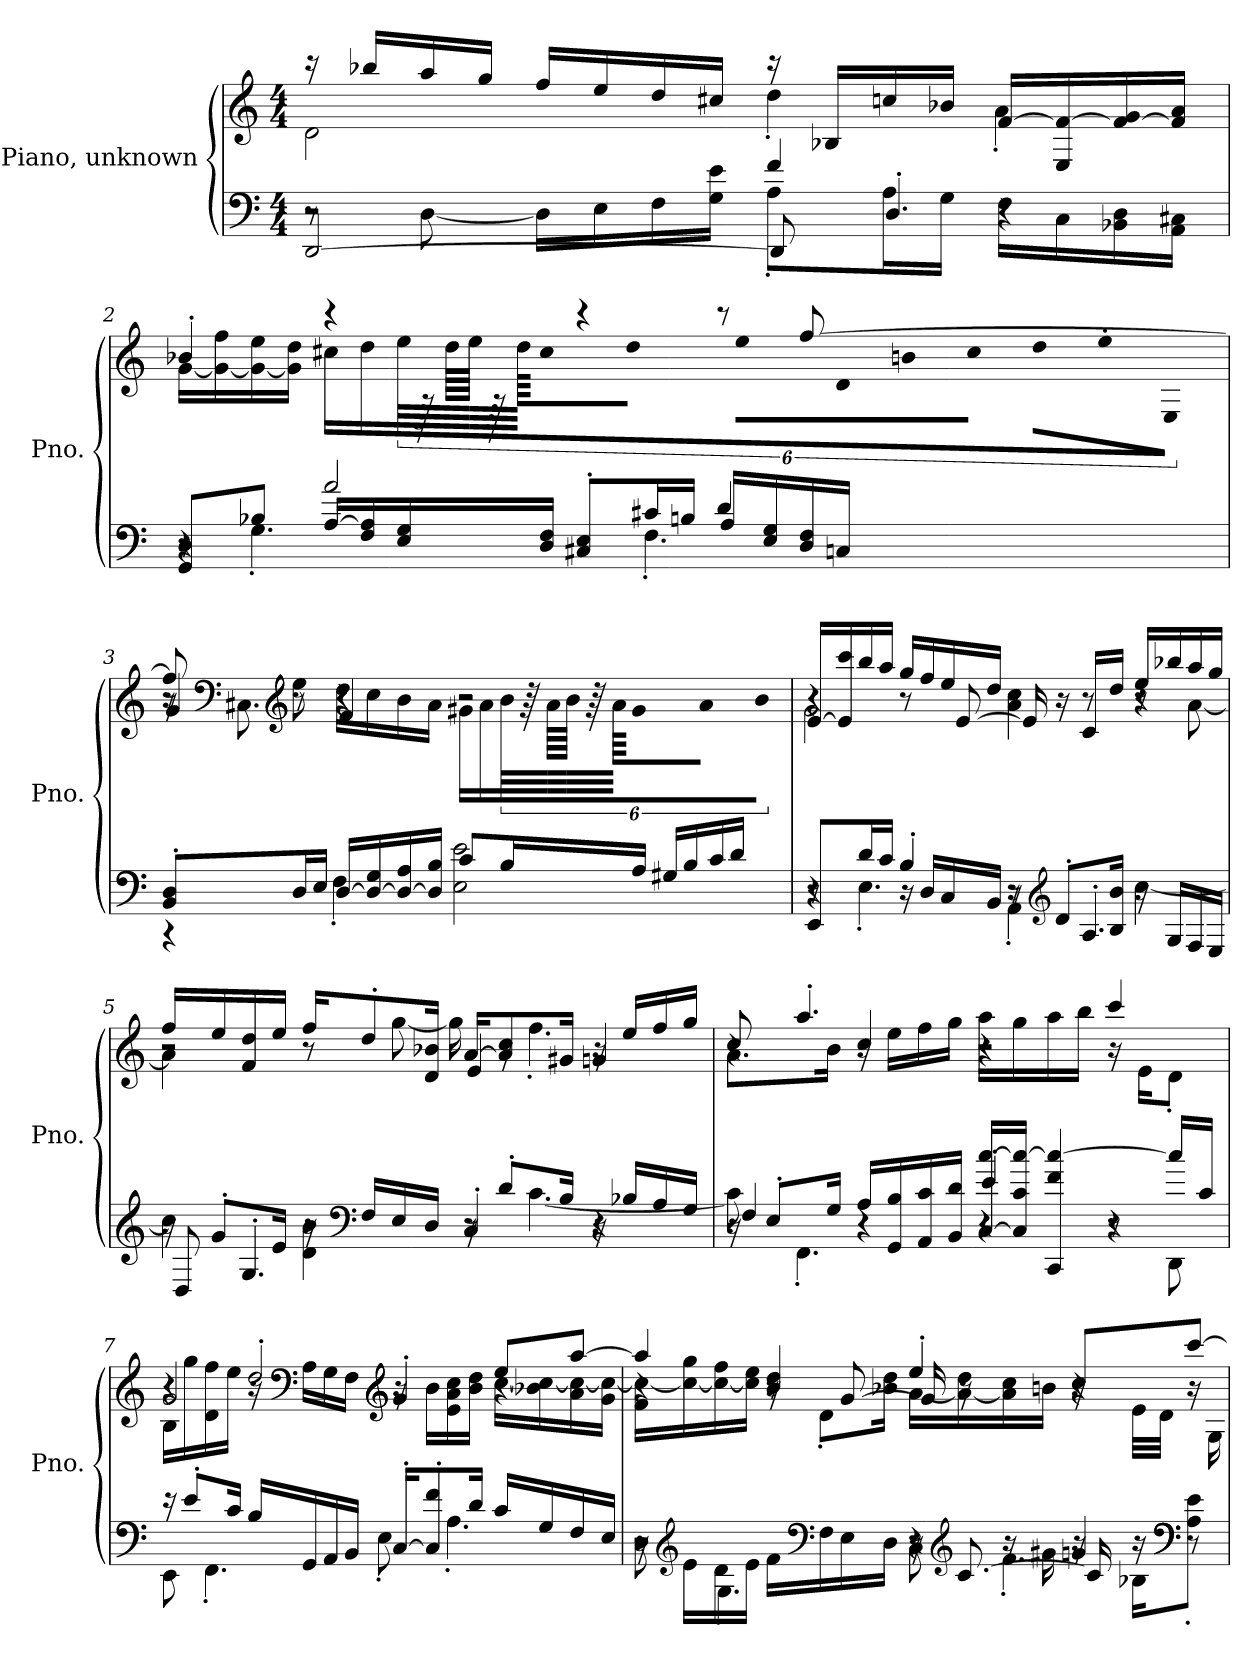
**kern	**kern
*part1	*part1
*staff2	*staff1
*I"Piano, unknown	*
*I'Pno.	*
*clefF4	*clefG2
*k[]	*k[]
*M4/4	*M4/4
*MM120	*MM120
=1	=1
*^	*^
*	*^	*	*
2r	8r	[2DD/	16r	2d\
.	.	.	16bb-X/LL	.
.	[8D\	.	16aa/	.
.	.	.	16gg/JJ	.
.	16D\LL]	.	16ff/LL	.
.	16E\	.	16ee/	.
.	16F\	.	16dd/	.
.	16G\ 16e\JJ	.	16cc#X/JJ	.
4f/	8A'\L	8DD/]	16r	4dd'\
.	.	.	16B-X/LL	.
.	16A\L	4.D'/	16ccn/	.
.	16G\JJ	.	16b-X/JJ	.
4r	16F\LL	.	[16f/LL	4a'\
.	16C\	.	16E/ 16f/_	.
.	16BB-X\ 16D\	.	16f/_ 16g/	.
.	16AA\ 16C#X\JJ	.	16f/] 16a/JJ	.
!!LO:LB:g=z	!!
=2	=2	=2	=2	=2
4r	8r	8GG/ 8D/L	4b-X'/	[16g\LL
.	.	.	.	16g\_ 16ff\
.	4.G'\	8B-X/J	.	16g\_ 16ee\
.	.	.	.	16g\] 16dd\JJ
2a/	.	[16A/LL	4r	16cc#X\LL
.	.	16F/ 16A/]	.	16dd\
.	.	16E/ 16G/	.	96ee\JJkk
.	.	.	.	96r
.	.	.	.	96dd\LLLL
.	.	.	.	96ee\JJJJ
.	.	.	.	96r
.	.	.	.	96dd\KLLL
.	.	16D/ 16F/JJ	.	32cc#\
.	.	.	.	32dd\JJJ
.	8r	8C#X/' 8E/'L	4r	16ee\LL
.	.	.	.	16d\
.	4.F'\	16c#X/L	.	16bn\
.	.	16Bn/JJ	.	16cc#\JJ
4d/	.	16A/LL	8r	16dd\KL
.	.	16E/ 16G/	.	8ee'\
.	.	16D/ 16F/	[8ff/	.
.	.	16Cn/JJ	.	16E\Jk
*	*v	*v	*	*
!!LO:LB:g=z
=3	=3	=3	=3
*	*	*^	*^
8BB/' 8D/'L	4r	8ff/]	8r	4g/	16r
*	*	*clefF4	*	*	*
.	.	.	.	.	8.C#X\
*	*	*clefG2	*	*	*
16D/L	.	8r	8ee\	.	.
16E/JJ	.	.	.	.	.
[16D/LL	4F'\	4r	16dd\LL	4f/	4r
16D/_ 16G/	.	.	16cc\	.	.
16D/_ 16A/	.	.	16b\	.	.
16D/] 16B/JJ	.	.	16a\JJ	.	.
8c/L	2E\ 2e\	2r	16g#X\LL	2r	2r
.	.	.	16a\	.	.
16B/L	.	.	96b\JJkk	.	.
.	.	.	96r	.	.
.	.	.	96a\LLLL	.	.
.	.	.	96b\JJJJ	.	.
.	.	.	96r	.	.
.	.	.	96a\KLLL	.	.
16A/JJ	.	.	32g#\	.	.
.	.	.	32a\JJJ	.	.
16G#X/LL	.	.	4b\	.	.
16B/	.	.	.	.	.
16c/	.	.	.	.	.
16d/JJ	.	.	.	.	.
*	*	*	*	*v	*v
!!LO:LB:g=z
=4	=4	=4	=4	=4
*	*^	*	*	*
8EE/L	8r	4r	[16e/LL	2g\	4r
.	.	.	16e/] 16ccc/	.	.
16d/L	4.E'\	.	16bb/	.	.
16c/JJ	.	.	16aa/JJ	.	.
16r	.	4B'/	16gg/LL	.	8r
16D/LL	.	.	16ff/	.	.
16C/	.	.	16ee/	.	[8e/
16BB/JJ	.	.	16dd/JJ	.	.
16r	4AA'\	8r	8r	4a\ 4cc\	16e/]
*clefG2	*	*	*	*	*
8d'/L	.	.	.	.	16r
.	.	4.A'/	16c/LL	.	8r
16B/ 16b/Jk	.	.	16dd/JJ	.	.
16r	[4cc\	.	16ee/LL	8r	4r
16G/LL	.	.	16bb-X/	.	.
16F/	.	.	16aa/	[8a\	.
16E/JJ	.	.	16gg/JJ	.	.
!!LO:LB:g=z	!!	!!
=5	=5	=5	=5	=5	=5
16r	4cc\]	8D/	16ff/LL	4a\]	2r
8g'/L	.	.	16ee/	.	.
.	.	4.G'/	16f/ 16dd/	.	.
16e/Jk	.	.	16ee/JJ	.	.
16r	4d\ 4b\	.	16ff/KL	8r	.
*clefF4	*	*	*	*	*
16F/LL	.	.	8dd'/	.	.
16E/	.	.	.	[8gg\	.
16D/JJ	.	.	16d/ 16b-X/Jk	.	.
16r	8r	4C'/	[16a/KL	16gg\]	4e'/
8d'/L	.	.	8a/] 8cc/	16r	.
.	[4.c\	.	.	4.ff'\	.
16B/Jk	.	.	16g#X/Jk	.	.
16r	.	4r	16r	.	4gn/
16B-X/LL	.	.	16ee/LL	.	.
16A/	.	.	16ff/	.	.
16G/JJ	.	.	16gg/JJ	.	.
=6	=6	=6	=6	=6	=6
16r	8c\]	4F/	8cc/	8.a\L	4r
8E'/L	.	.	.	.	.
.	4.FF'\	.	4.aa'/	.	.
16G/Jk	.	.	.	16b\Jk	.
16A/LL	.	4r	.	16r	4cc/
16GG/ 16B/	.	.	.	16ee\LL	.
16AA/ 16c/	.	.	.	16ff\	.
16BB/ 16d/JJ	.	.	.	16gg\JJ	.
[16C/ [16cc/LL	4r	4e'/	4r	16aa\LL	2r
16C/] 16c/ 16cc/_JJ	.	.	.	16gg\	.
4CC/ 4f/ 4cc/_	.	.	.	16aa\	.
.	.	.	.	16bb\JJ	.
.	8r	4r	4ccc/	16r	.
.	.	.	.	16e\KL	.
16cc/LL]	8DD\	.	.	8d'\J	.
16c/JJ	.	.	.	.	.
*	*v	*v	*	*	*
!!LO:LB:g=z	!!	!!
=7	=7	=7	=7	=7
16r	8EE\	2g/	16B\LL	4r
8e'/L	.	.	16gg\	.
.	4.FF'\	.	16d\ 16ff\	.
16c/Jk	.	.	16ee\JJ	.
16B/LL	.	.	16r	2dd'/
*	*	*clefF4	*	*
16GG/	.	.	16A\LL	.
16AA/	.	.	16G\	.
16BB/JJ	.	.	16F\JJ	.
*	*	*clefG2	*	*
[16C'/KL	8E'\	4g'/	16r	.
8C/]' 8f/'	.	.	16b\LL	.
.	4.A'\	.	16e\ 16a\ 16cc\	.
16d/Jk	.	.	16b\ 16dd\JJ	.
16c/LL	.	4r	[16cc\LL	8ee/L
16G/	.	.	16b-X\ 16cc\_	.
16F/	.	.	16a\ 16cc\_	[8aa/J
16E/JJ	.	.	16g\ 16cc\_JJ	.
!!LO:PB:g=z	!!	!!
=8	=8	=8	=8	=8
*^	*^	*	*	*
2r	16r	2r	8D\	4r	16f\ 16cc\_LL	4aa/]
*clefG2	*	*	*	*	*	*
.	16e\LL	.	.	.	16cc\_ 16gg\	.
.	16d\	.	4.G'\	.	16cc\_ 16ff\	.
.	16e\JJ	.	.	.	16cc\] 16ee\JJ	.
.	16f\LL	.	.	4b/ 4dd/	16r	8r
*clefF4	*	*	*	*	*	*
.	16F\	.	.	.	8d'\L	.
.	16E\	.	.	.	.	[8g/
.	16D\JJ	.	.	.	16b-X\ 16dd\Jk	.
4r	8r	16r	8C\	4ee'/	[16a\LL	16g/]
*clefG2	*	*	*	*	*	*
.	.	[8.c/	.	.	16a\_ 16dd\	16r
.	16r	.	4.f'\	.	16a\] 16cc\	8r
.	16g#X\	.	.	.	16bn\JJ	.
4gn/	16r	16c/]	.	8cc/L	16r	4r
.	16B-X\KL	16r	.	.	32e\LLL	.
.	.	.	.	.	32d\JJJ	.
*clefF4	*	*	*	*	*	*
.	8A\' 8e\'J	8r	.	[8ccc/J	16r	.
.	.	.	.	.	16G\	.
*v	*v	*v	*v	*	*	*
*	*v	*v	*v
=	=
*-	*-
